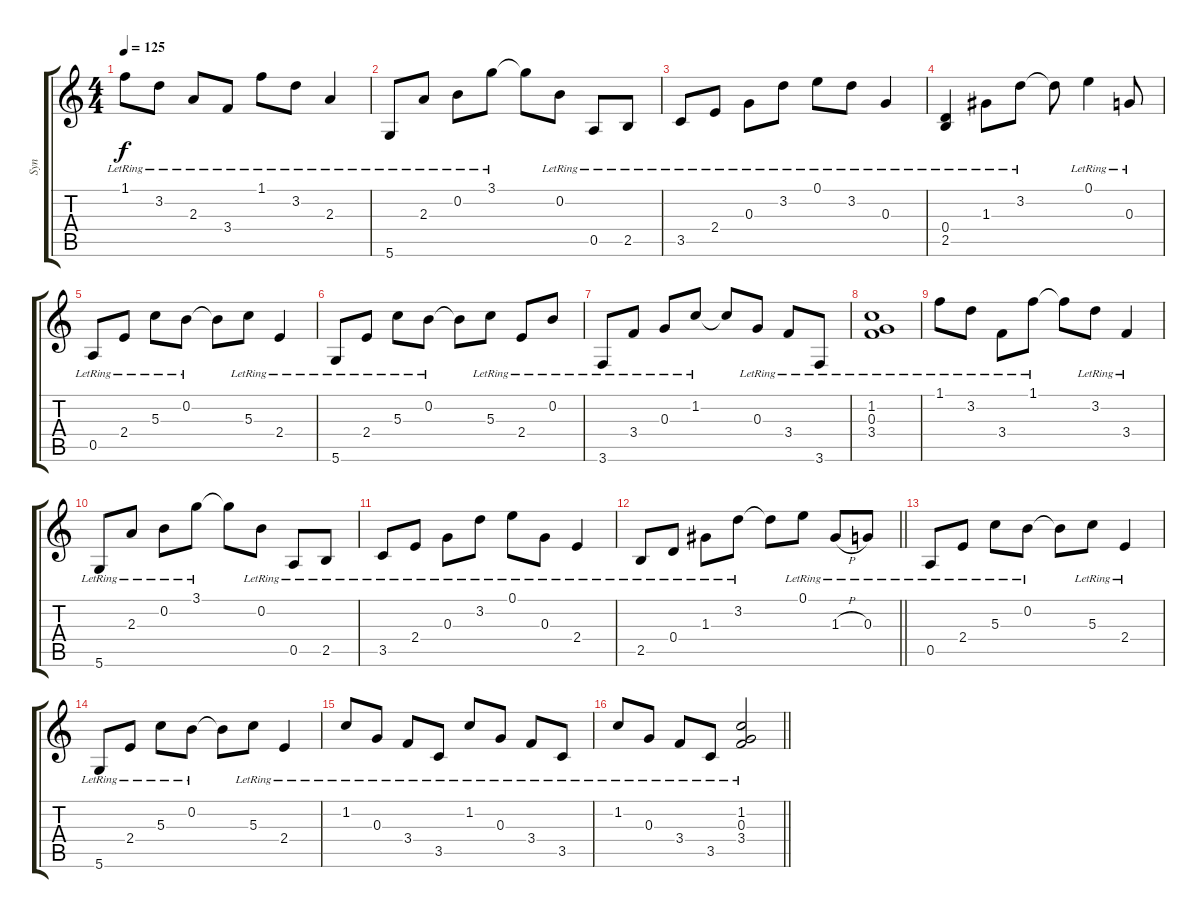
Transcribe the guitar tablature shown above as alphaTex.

\track ("Syn" "Syn") {instrument distortionguitar}
\staff {score tabs}
\tuning (E4 B3 G3 D3 A2 D2) {hide}
\ts (4 4)
\tempo 125
\clef g2
\ks c
1.1{lr}.8{dy f volume 9 instrument electricguitarjazz} 3.2{lr}.8 2.3{lr}.8 3.4{lr}.8 1.1{lr}.8 3.2{lr}.8 2.3{lr}.4 |
5.6{lr}.8 2.3{lr}.8 0.2{lr}.8 3.1{lr}.8 3.1{t}.8 0.2{lr}.8 0.5{lr}.8 2.5{lr}.8 |
3.5{lr}.8 2.4{lr}.8 0.3{lr}.8 3.2{lr}.8 0.1{lr}.8 3.2{lr}.8 0.3{lr}.4 |
(0.4 2.5{lr}).4 1.3{lr}.8 3.2{lr}.8 3.2{t}.8 0.1{lr}.4 0.3{lr}.8 |
0.5{lr}.8 2.4{lr}.8 5.3{lr}.8 0.2{lr}.8 0.2{t}.8 5.3{lr}.8 2.4{lr}.4 |
5.6{lr}.8 2.4{lr}.8 5.3{lr}.8 0.2{lr}.8 0.2{t}.8 5.3{lr}.8 2.4{lr}.8 0.2{lr}.8 |
3.6{lr}.8 3.4{lr}.8 0.3{lr}.8 1.2{lr}.8 1.2{t}.8 0.3{lr}.8 3.4{lr}.8 3.6{lr}.8 |
(1.2{lr} 0.3{lr} 3.4{lr}).1 |
1.1{lr}.8 3.2{lr}.8 3.4{lr}.8 1.1{lr}.8 1.1{t}.8 3.2{lr}.8 3.4{lr}.4 |
5.6{lr}.8 2.3{lr}.8 0.2{lr}.8 3.1{lr}.8 3.1{t}.8 0.2{lr}.8 0.5{lr}.8 2.5{lr}.8 |
3.5{lr}.8 2.4{lr}.8 0.3{lr}.8 3.2{lr}.8 0.1{lr}.8 0.3{lr}.8 2.4{lr}.4 |
\barLineRight lightlight
2.5{lr}.8 0.4{lr}.8 1.3{lr}.8 3.2{lr}.8 3.2{t}.8 0.1{lr}.8 1.3{h lr}.8 0.3{lr}.8 |
0.5{lr}.8 2.4{lr}.8 5.3{lr}.8 0.2{lr}.8 0.2{t}.8 5.3{lr}.8 2.4{lr}.4 |
5.6{lr}.8 2.4{lr}.8 5.3{lr}.8 0.2{lr}.8 0.2{t}.8 5.3{lr}.8 2.4{lr}.4 |
1.2{lr}.8 0.3{lr}.8 3.4{lr}.8 3.5{lr}.8 1.2{lr}.8 0.3{lr}.8 3.4{lr}.8 3.5{lr}.8 |
\barLineRight lightlight
1.2{lr}.8 0.3{lr}.8 3.4{lr}.8 3.5{lr}.8 (1.2{lr} 0.3{lr} 3.4{lr}).2
